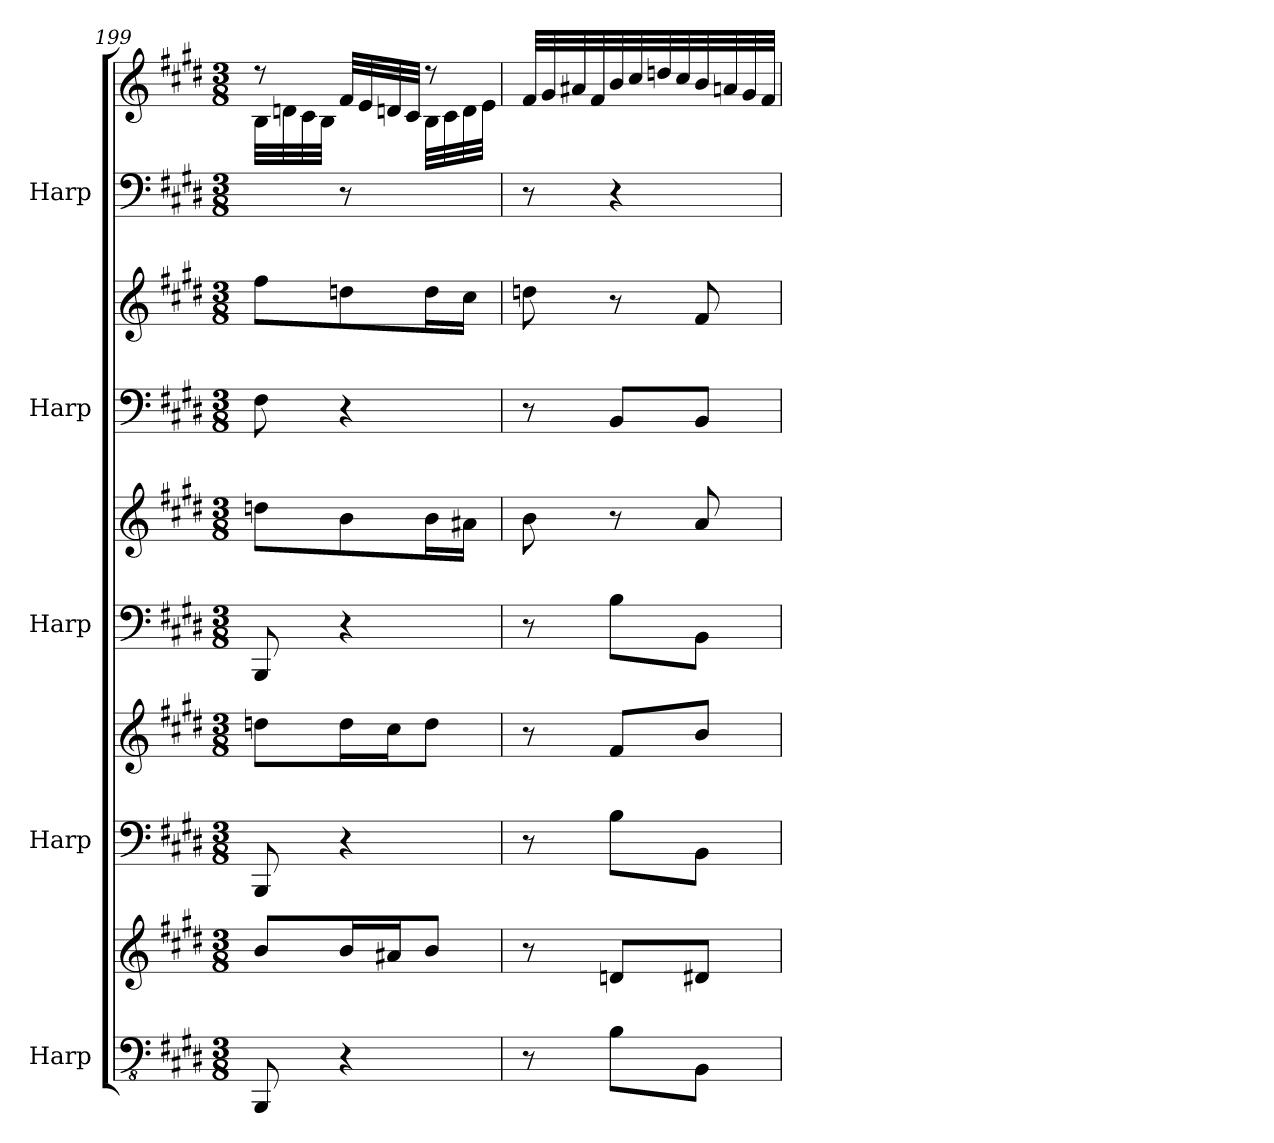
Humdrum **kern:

**kern	**kern	**kern	**kern	**kern	**kern	**kern	**kern	**kern	**kern
*part5	*part5	*part4	*part4	*part3	*part3	*part2	*part2	*part1	*part1
*staff10	*staff9	*staff8	*staff7	*staff6	*staff5	*staff4	*staff3	*staff2	*staff1
*I"Harp	*	*I"Harp	*	*I"Harp	*	*I"Harp	*	*I"Harp	*
*I'Hp	*	*I'Hp	*	*I'Hp	*	*I'Hp	*	*I'Hp	*
*clefFv4	*clefG2	*clefF4	*clefG2	*clefF4	*clefG2	*clefF4	*clefG2	*clefF4	*clefG2
*k[f#c#g#d#]	*k[f#c#g#d#]	*k[f#c#g#d#]	*k[f#c#g#d#]	*k[f#c#g#d#]	*k[f#c#g#d#]	*k[f#c#g#d#]	*k[f#c#g#d#]	*k[f#c#g#d#]	*k[f#c#g#d#]
*M3/8	*M3/8	*M3/8	*M3/8	*M3/8	*M3/8	*M3/8	*M3/8	*M3/8	*M3/8
=199	=199	=199	=199	=199	=199	=199	=199	=199	=199
*	*	*	*	*	*	*	*	*	*^
8BBBB/	8b/L	8BBB/	8ddn\L	8BBB/	8ddn\L	8F#\	8ff#\L	8ryy	8r	32B\LLL
.	.	.	.	.	.	.	.	.	.	32dn\
.	.	.	.	.	.	.	.	.	.	32c#\
.	.	.	.	.	.	.	.	.	.	32B\JJJ
4r	16b/L	4r	16dd\L	4r	8b\	4r	8ddn\	8r	32f#/LLL	8ryy
.	.	.	.	.	.	.	.	.	32e/	.
.	16a#X/J	.	16cc#\J	.	.	.	.	.	32dn/	.
.	.	.	.	.	.	.	.	.	32c#/JJJ	.
.	8b/J	.	8dd\J	.	16b\L	.	16dd\L	8ryy	8r	32B\LLL
.	.	.	.	.	.	.	.	.	.	32c#\
.	.	.	.	.	16a#X\JJ	.	16cc#\JJ	.	.	32d\
.	.	.	.	.	.	.	.	.	.	32e\JJJ
*	*	*	*	*	*	*	*	*	*v	*v
!!LO:PB:g=z
=200	=200	=200	=200	=200	=200	=200	=200	=200	=200
8r	8r	8r	8r	8r	8b\	8r	8ddn\	8r	32f#/LLL
.	.	.	.	.	.	.	.	.	32g#/
.	.	.	.	.	.	.	.	.	32a#X/
.	.	.	.	.	.	.	.	.	32f#/
8BB\L	8dn/L	8B\L	8f#/L	8B\L	8r	8BB/L	8r	4r	32b/
.	.	.	.	.	.	.	.	.	32cc#/
.	.	.	.	.	.	.	.	.	32ddn/
.	.	.	.	.	.	.	.	.	32cc#/
8BBB\J	8d#X/J	8BB\J	8b/J	8BB\J	8a/	8BB/J	8f#/	.	32b/
.	.	.	.	.	.	.	.	.	32an/
.	.	.	.	.	.	.	.	.	32g#/
.	.	.	.	.	.	.	.	.	32f#/JJJ
=	=	=	=	=	=	=	=	=	=
*-	*-	*-	*-	*-	*-	*-	*-	*-	*-
